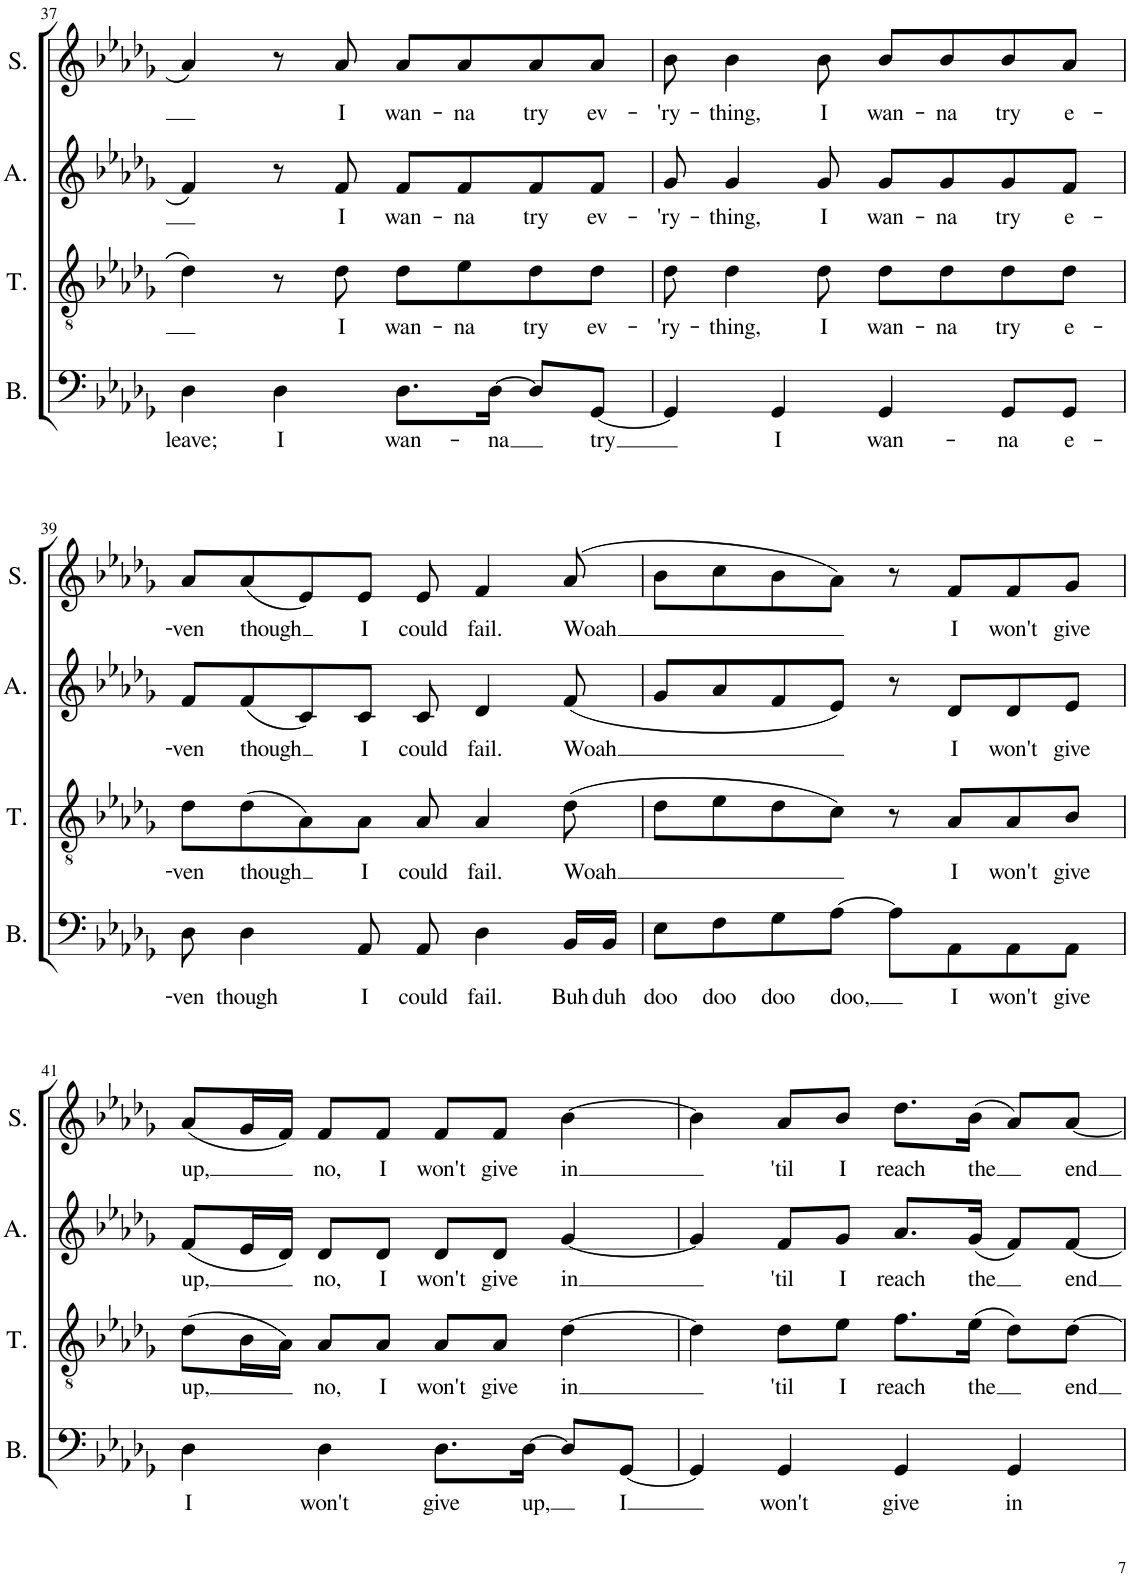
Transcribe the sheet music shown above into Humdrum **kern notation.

**kern	**text	**kern	**text	**kern	**text	**kern	**text
*part4	*part4	*part3	*part3	*part2	*part2	*part1	*part1
*staff4	*staff4	*staff3	*staff3	*staff2	*staff2	*staff1	*staff1
*I"Bass	*	*I"Tenor	*	*I"Alto	*	*I"Soprano	*
*I'B.	*	*I'T.	*	*I'A.	*	*I'S.	*
!!LO:PB:g=z
*clefF4	*	*clefGv2	*	*clefG2	*	*clefG2	*
*k[b-e-a-d-g-]	*	*k[b-e-a-d-g-]	*	*k[b-e-a-d-g-]	*	*k[b-e-a-d-g-]	*
*M4/4	*	*M4/4	*	*M4/4	*	*M4/4	*
=37	=37	=37	=37	=37	=37	=37	=37
!	!LO:LY:b	!	!	!	!	!	!
4D-\	leave;	4d-\	.	4f/	.	4a-/	.
!	!LO:LY:b	!	!	!	!	!	!
4D-\	I	8r	.	8r	.	8r	.
!	!	!	!LO:LY:b	!	!LO:LY:b	!	!LO:LY:b
.	.	8d-\	I	8f/	I	8a-/	I
!	!LO:LY:b	!	!LO:LY:b	!	!LO:LY:b	!	!LO:LY:b
8.D-\L	wan-	8d-\L	wan-	8f/L	wan-	8a-/L	wan-
!	!	!	!LO:LY:b	!	!LO:LY:b	!	!LO:LY:b
.	.	8e-\	-na	8f/	-na	8a-/	-na
!	!LO:LY:b	!	!	!	!	!	!
[16D-\Jk	-na	.	.	.	.	.	.
!	!	!	!LO:LY:b	!	!LO:LY:b	!	!LO:LY:b
8D-/L]	.	8d-\	try	8f/	try	8a-/	try
!	!LO:LY:b	!	!LO:LY:b	!	!LO:LY:b	!	!LO:LY:b
[8GG-/J	try	8d-\J	ev-	8f/J	ev-	8a-/J	ev-
=38	=38	=38	=38	=38	=38	=38	=38
!	!	!	!LO:LY:b	!	!LO:LY:b	!	!LO:LY:b
4GG-/]	.	8d-\	-'ry-	8g-/	-'ry-	8b-\	-'ry-
!	!	!	!LO:LY:b	!	!LO:LY:b	!	!LO:LY:b
.	.	4d-\	-thing,	4g-/	-thing,	4b-\	-thing,
!	!LO:LY:b	!	!	!	!	!	!
4GG-/	I	.	.	.	.	.	.
!	!	!	!LO:LY:b	!	!LO:LY:b	!	!LO:LY:b
.	.	8d-\	I	8g-/	I	8b-\	I
!	!LO:LY:b	!	!LO:LY:b	!	!LO:LY:b	!	!LO:LY:b
4GG-/	wan-	8d-\L	wan-	8g-/L	wan-	8b-/L	wan-
!	!	!	!LO:LY:b	!	!LO:LY:b	!	!LO:LY:b
.	.	8d-\	-na	8g-/	-na	8b-/	-na
!	!LO:LY:b	!	!LO:LY:b	!	!LO:LY:b	!	!LO:LY:b
8GG-/L	-na	8d-\	try	8g-/	try	8b-/	try
!	!LO:LY:b	!	!LO:LY:b	!	!LO:LY:b	!	!LO:LY:b
8GG-/J	e-	8d-\J	e-	8f/J	e-	8a-/J	e-
!!LO:LB:g=z
=39	=39	=39	=39	=39	=39	=39	=39
!	!LO:LY:b	!	!LO:LY:b	!	!LO:LY:b	!	!LO:LY:b
8D-\	-ven	8d-\L	-ven	8f/L	-ven	8a-/L	-ven
!	!LO:LY:b	!	!LO:LY:b	!	!LO:LY:b	!	!LO:LY:b
4D-\	though	(8d-\	though	(8f/	though	(8a-/	though
.	.	8A-\)	.	8c/)	.	8e-/)	.
!	!LO:LY:b	!	!LO:LY:b	!	!LO:LY:b	!	!LO:LY:b
8AA-/	I	8A-\J	I	8c/J	I	8e-/J	I
!	!LO:LY:b	!	!LO:LY:b	!	!LO:LY:b	!	!LO:LY:b
8AA-/	could	8A-/	could	8c/	could	8e-/	could
!	!LO:LY:b	!	!LO:LY:b	!	!LO:LY:b	!	!LO:LY:b
4D-\	fail.	4A-/	fail.	4d-/	fail.	4f/	fail.
!	!LO:LY:b	!	!LO:LY:b	!	!LO:LY:b	!	!LO:LY:b
16BB-/LL	Buh	(8d-\	Woah	(8f/	Woah	(8a-/	Woah
!	!LO:LY:b	!	!	!	!	!	!
16BB-/JJ	duh	.	.	.	.	.	.
=40	=40	=40	=40	=40	=40	=40	=40
!	!LO:LY:b	!	!	!	!	!	!
8E-\L	doo	8d-\L	.	8g-/L	.	8b-\L	.
!	!LO:LY:b	!	!	!	!	!	!
8F\	doo	8e-\	.	8a-/	.	8cc\	.
!	!LO:LY:b	!	!	!	!	!	!
8G-\	doo	8d-\	.	8f/	.	8b-\	.
!	!LO:LY:b	!	!	!	!	!	!
[8A-\J	doo,	8c\J)	.	8e-/J)	.	8a-\J)	.
8A-\L]	.	8r	.	8r	.	8r	.
!	!LO:LY:b	!	!LO:LY:b	!	!LO:LY:b	!	!LO:LY:b
8AA-\	I	8A-/L	I	8d-/L	I	8f/L	I
!	!LO:LY:b	!	!LO:LY:b	!	!LO:LY:b	!	!LO:LY:b
8AA-\	won't	8A-/	won't	8d-/	won't	8f/	won't
!	!LO:LY:b	!	!LO:LY:b	!	!LO:LY:b	!	!LO:LY:b
8AA-\J	give	8B-/J	give	8e-/J	give	8g-/J	give
!!LO:LB:g=z
=41	=41	=41	=41	=41	=41	=41	=41
!	!LO:LY:b	!	!LO:LY:b	!	!LO:LY:b	!	!LO:LY:b
4D-\	I	(8d-\L	up,	(8f/L	up,	(8a-/L	up,
.	.	16B-\L	.	16e-/L	.	16g-/L	.
.	.	16A-\JJ)	.	16d-/JJ)	.	16f/JJ)	.
!	!LO:LY:b	!	!LO:LY:b	!	!LO:LY:b	!	!LO:LY:b
4D-\	won't	8A-/L	no,	8d-/L	no,	8f/L	no,
!	!	!	!LO:LY:b	!	!LO:LY:b	!	!LO:LY:b
.	.	8A-/J	I	8d-/J	I	8f/J	I
!	!LO:LY:b	!	!LO:LY:b	!	!LO:LY:b	!	!LO:LY:b
8.D-\L	give	8A-/L	won't	8d-/L	won't	8f/L	won't
!	!	!	!LO:LY:b	!	!LO:LY:b	!	!LO:LY:b
.	.	8A-/J	give	8d-/J	give	8f/J	give
!	!LO:LY:b	!	!	!	!	!	!
[16D-\Jk	up,	.	.	.	.	.	.
!	!	!	!LO:LY:b	!	!LO:LY:b	!	!LO:LY:b
8D-/L]	.	[4d-\	in	[4g-/	in	[4b-\	in
!	!LO:LY:b	!	!	!	!	!	!
[8GG-/J	I	.	.	.	.	.	.
=42	=42	=42	=42	=42	=42	=42	=42
4GG-/]	.	4d-\]	.	4g-/]	.	4b-\]	.
!	!LO:LY:b	!	!LO:LY:b	!	!LO:LY:b	!	!LO:LY:b
4GG-/	won't	8d-\L	'til	8f/L	'til	8a-/L	'til
!	!	!	!LO:LY:b	!	!LO:LY:b	!	!LO:LY:b
.	.	8e-\J	I	8g-/J	I	8b-/J	I
!	!LO:LY:b	!	!LO:LY:b	!	!LO:LY:b	!	!LO:LY:b
4GG-/	give	8.f\L	reach	8.a-/L	reach	8.dd-\L	reach
!	!	!	!LO:LY:b	!	!LO:LY:b	!	!LO:LY:b
.	.	(16e-\Jk	the	(16g-/Jk	the	(16b-\Jk	the
!	!LO:LY:b	!	!	!	!	!	!
4GG-/	in	8d-\L)	.	8f/L)	.	8a-/L)	.
!	!	!	!LO:LY:b	!	!LO:LY:b	!	!LO:LY:b
.	.	[8d-\J	end	[8f/J	end	[8a-/J	end
=	=	=	=	=	=	=	=
*-	*-	*-	*-	*-	*-	*-	*-
